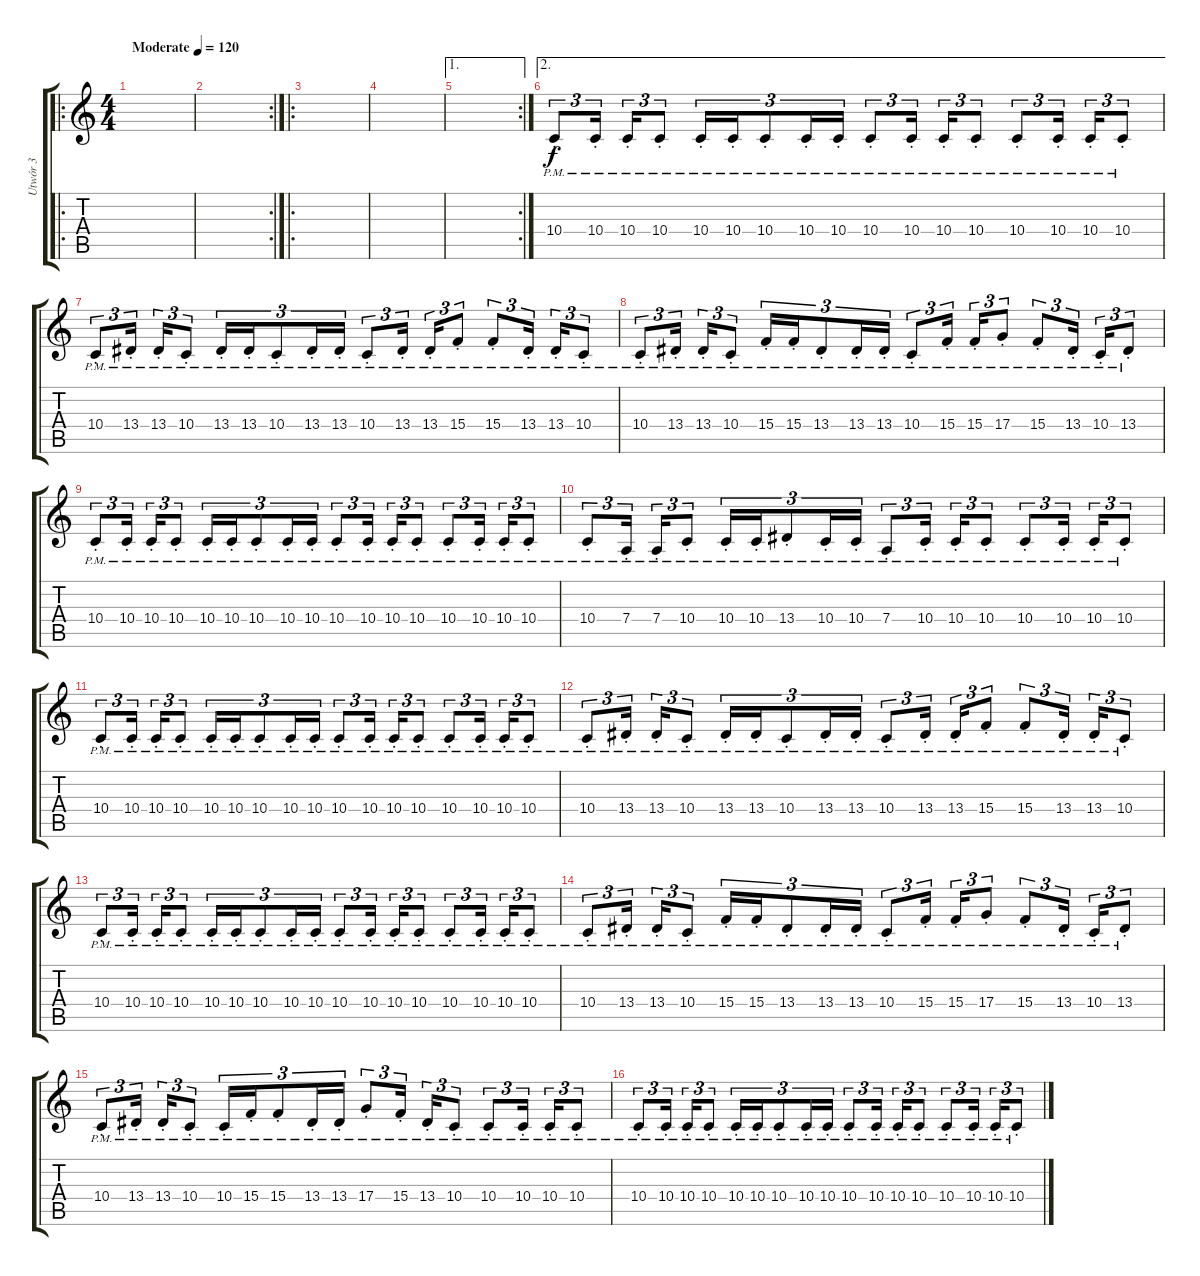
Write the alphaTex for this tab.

\track ("Utwór 3" "Utwór 3") {instrument timpani}
\staff {score tabs}
\tuning (E4 B3 G3 D3 A2 E2) {hide}
\ro
\ts (4 4)
\tempo (120 "Moderate")
\clef g2
\ks c
|
\rc 2
|
\ro
|
|
\ae 1
\rc 2
|
\ae 2
10.4{pm st}.8{tu (3 2)} 10.4{pm st}.16{tu (3 2) beam splitsecondary} 10.4{pm st}.16{tu (3 2)} 10.4{pm st}.8{tu (3 2)} 10.4{pm st}.16{tu (3 2)} 10.4{pm st}.16{tu (3 2)} 10.4{pm st}.8{tu (3 2)} 10.4{pm st}.16{tu (3 2)} 10.4{pm st}.16{tu (3 2)} 10.4{pm st}.8{tu (3 2)} 10.4{pm st}.16{tu (3 2) beam splitsecondary} 10.4{pm st}.16{tu (3 2)} 10.4{pm st}.8{tu (3 2)} 10.4{pm st}.8{tu (3 2)} 10.4{pm st}.16{tu (3 2) beam splitsecondary} 10.4{pm st}.16{tu (3 2)} 10.4{pm st}.8{tu (3 2)} |
10.4{pm st}.8{tu (3 2)} 13.4{pm st}.16{tu (3 2) beam splitsecondary} 13.4{pm st}.16{tu (3 2)} 10.4{pm st}.8{tu (3 2)} 13.4{pm st}.16{tu (3 2)} 13.4{pm st}.16{tu (3 2)} 10.4{pm st}.8{tu (3 2)} 13.4{pm st}.16{tu (3 2)} 13.4{pm st}.16{tu (3 2)} 10.4{pm st}.8{tu (3 2)} 13.4{pm st}.16{tu (3 2) beam splitsecondary} 13.4{pm st}.16{tu (3 2)} 15.4{pm st}.8{tu (3 2)} 15.4{pm st}.8{tu (3 2)} 13.4{pm st}.16{tu (3 2) beam splitsecondary} 13.4{pm st}.16{tu (3 2)} 10.4{pm st}.8{tu (3 2)} |
10.4{pm st}.8{tu (3 2)} 13.4{pm st}.16{tu (3 2) beam splitsecondary} 13.4{pm st}.16{tu (3 2)} 10.4{pm st}.8{tu (3 2)} 15.4{pm st}.16{tu (3 2)} 15.4{pm st}.16{tu (3 2)} 13.4{pm st}.8{tu (3 2)} 13.4{pm st}.16{tu (3 2)} 13.4{pm st}.16{tu (3 2)} 10.4{pm st}.8{tu (3 2)} 15.4{pm st}.16{tu (3 2) beam splitsecondary} 15.4{pm st}.16{tu (3 2)} 17.4{pm st}.8{tu (3 2)} 15.4{pm st}.8{tu (3 2)} 13.4{pm st}.16{tu (3 2) beam splitsecondary} 10.4{pm st}.16{tu (3 2)} 13.4{pm st}.8{tu (3 2)} |
10.4{pm st}.8{tu (3 2)} 10.4{pm st}.16{tu (3 2) beam splitsecondary} 10.4{pm st}.16{tu (3 2)} 10.4{pm st}.8{tu (3 2)} 10.4{pm st}.16{tu (3 2)} 10.4{pm st}.16{tu (3 2)} 10.4{pm st}.8{tu (3 2)} 10.4{pm st}.16{tu (3 2)} 10.4{pm st}.16{tu (3 2)} 10.4{pm st}.8{tu (3 2)} 10.4{pm st}.16{tu (3 2) beam splitsecondary} 10.4{pm st}.16{tu (3 2)} 10.4{pm st}.8{tu (3 2)} 10.4{pm st}.8{tu (3 2)} 10.4{pm st}.16{tu (3 2) beam splitsecondary} 10.4{pm st}.16{tu (3 2)} 10.4{pm st}.8{tu (3 2)} |
10.4{pm st}.8{tu (3 2)} 7.4{pm st}.16{tu (3 2) beam splitsecondary} 7.4{pm st}.16{tu (3 2)} 10.4{pm st}.8{tu (3 2)} 10.4{pm st}.16{tu (3 2)} 10.4{pm st}.16{tu (3 2)} 13.4{pm st}.8{tu (3 2)} 10.4{pm st}.16{tu (3 2)} 10.4{pm st}.16{tu (3 2)} 7.4{pm st}.8{tu (3 2)} 10.4{pm st}.16{tu (3 2) beam splitsecondary} 10.4{pm st}.16{tu (3 2)} 10.4{pm st}.8{tu (3 2)} 10.4{pm st}.8{tu (3 2)} 10.4{pm st}.16{tu (3 2) beam splitsecondary} 10.4{pm st}.16{tu (3 2)} 10.4{pm st}.8{tu (3 2)} |
10.4{pm st}.8{tu (3 2)} 10.4{pm st}.16{tu (3 2) beam splitsecondary} 10.4{pm st}.16{tu (3 2)} 10.4{pm st}.8{tu (3 2)} 10.4{pm st}.16{tu (3 2)} 10.4{pm st}.16{tu (3 2)} 10.4{pm st}.8{tu (3 2)} 10.4{pm st}.16{tu (3 2)} 10.4{pm st}.16{tu (3 2)} 10.4{pm st}.8{tu (3 2)} 10.4{pm st}.16{tu (3 2) beam splitsecondary} 10.4{pm st}.16{tu (3 2)} 10.4{pm st}.8{tu (3 2)} 10.4{pm st}.8{tu (3 2)} 10.4{pm st}.16{tu (3 2) beam splitsecondary} 10.4{pm st}.16{tu (3 2)} 10.4{pm st}.8{tu (3 2)} |
10.4{pm st}.8{tu (3 2)} 13.4{pm st}.16{tu (3 2) beam splitsecondary} 13.4{pm st}.16{tu (3 2)} 10.4{pm st}.8{tu (3 2)} 13.4{pm st}.16{tu (3 2)} 13.4{pm st}.16{tu (3 2)} 10.4{pm st}.8{tu (3 2)} 13.4{pm st}.16{tu (3 2)} 13.4{pm st}.16{tu (3 2)} 10.4{pm st}.8{tu (3 2)} 13.4{pm st}.16{tu (3 2) beam splitsecondary} 13.4{pm st}.16{tu (3 2)} 15.4{pm st}.8{tu (3 2)} 15.4{pm st}.8{tu (3 2)} 13.4{pm st}.16{tu (3 2) beam splitsecondary} 13.4{pm st}.16{tu (3 2)} 10.4{pm st}.8{tu (3 2)} |
10.4{pm st}.8{tu (3 2)} 10.4{pm st}.16{tu (3 2) beam splitsecondary} 10.4{pm st}.16{tu (3 2)} 10.4{pm st}.8{tu (3 2)} 10.4{pm st}.16{tu (3 2)} 10.4{pm st}.16{tu (3 2)} 10.4{pm st}.8{tu (3 2)} 10.4{pm st}.16{tu (3 2)} 10.4{pm st}.16{tu (3 2)} 10.4{pm st}.8{tu (3 2)} 10.4{pm st}.16{tu (3 2) beam splitsecondary} 10.4{pm st}.16{tu (3 2)} 10.4{pm st}.8{tu (3 2)} 10.4{pm st}.8{tu (3 2)} 10.4{pm st}.16{tu (3 2) beam splitsecondary} 10.4{pm st}.16{tu (3 2)} 10.4{pm st}.8{tu (3 2)} |
10.4{pm st}.8{tu (3 2)} 13.4{pm st}.16{tu (3 2) beam splitsecondary} 13.4{pm st}.16{tu (3 2)} 10.4{pm st}.8{tu (3 2)} 15.4{pm st}.16{tu (3 2)} 15.4{pm st}.16{tu (3 2)} 13.4{pm st}.8{tu (3 2)} 13.4{pm st}.16{tu (3 2)} 13.4{pm st}.16{tu (3 2)} 10.4{pm st}.8{tu (3 2)} 15.4{pm st}.16{tu (3 2) beam splitsecondary} 15.4{pm st}.16{tu (3 2)} 17.4{pm st}.8{tu (3 2)} 15.4{pm st}.8{tu (3 2)} 13.4{pm st}.16{tu (3 2) beam splitsecondary} 10.4{pm st}.16{tu (3 2)} 13.4{pm st}.8{tu (3 2)} |
10.4{pm st}.8{tu (3 2)} 13.4{pm st}.16{tu (3 2) beam splitsecondary} 13.4{pm st}.16{tu (3 2)} 10.4{pm st}.8{tu (3 2)} 10.4{pm st}.16{tu (3 2)} 15.4{pm st}.16{tu (3 2)} 15.4{pm st}.8{tu (3 2)} 13.4{pm st}.16{tu (3 2)} 13.4{pm st}.16{tu (3 2)} 17.4{pm st}.8{tu (3 2)} 15.4{pm st}.16{tu (3 2) beam splitsecondary} 13.4{pm st}.16{tu (3 2)} 10.4{pm st}.8{tu (3 2)} 10.4{pm st}.8{tu (3 2)} 10.4{pm st}.16{tu (3 2) beam splitsecondary} 10.4{pm st}.16{tu (3 2)} 10.4{pm st}.8{tu (3 2)} |
10.4{pm st}.8{tu (3 2)} 10.4{pm st}.16{tu (3 2) beam splitsecondary} 10.4{pm st}.16{tu (3 2)} 10.4{pm st}.8{tu (3 2)} 10.4{pm st}.16{tu (3 2)} 10.4{pm st}.16{tu (3 2)} 10.4{pm st}.8{tu (3 2)} 10.4{pm st}.16{tu (3 2)} 10.4{pm st}.16{tu (3 2)} 10.4{pm st}.8{tu (3 2)} 10.4{pm st}.16{tu (3 2) beam splitsecondary} 10.4{pm st}.16{tu (3 2)} 10.4{pm st}.8{tu (3 2)} 10.4{pm st}.8{tu (3 2)} 10.4{pm st}.16{tu (3 2) beam splitsecondary} 10.4{pm st}.16{tu (3 2)} 10.4{pm st}.8{tu (3 2)}
